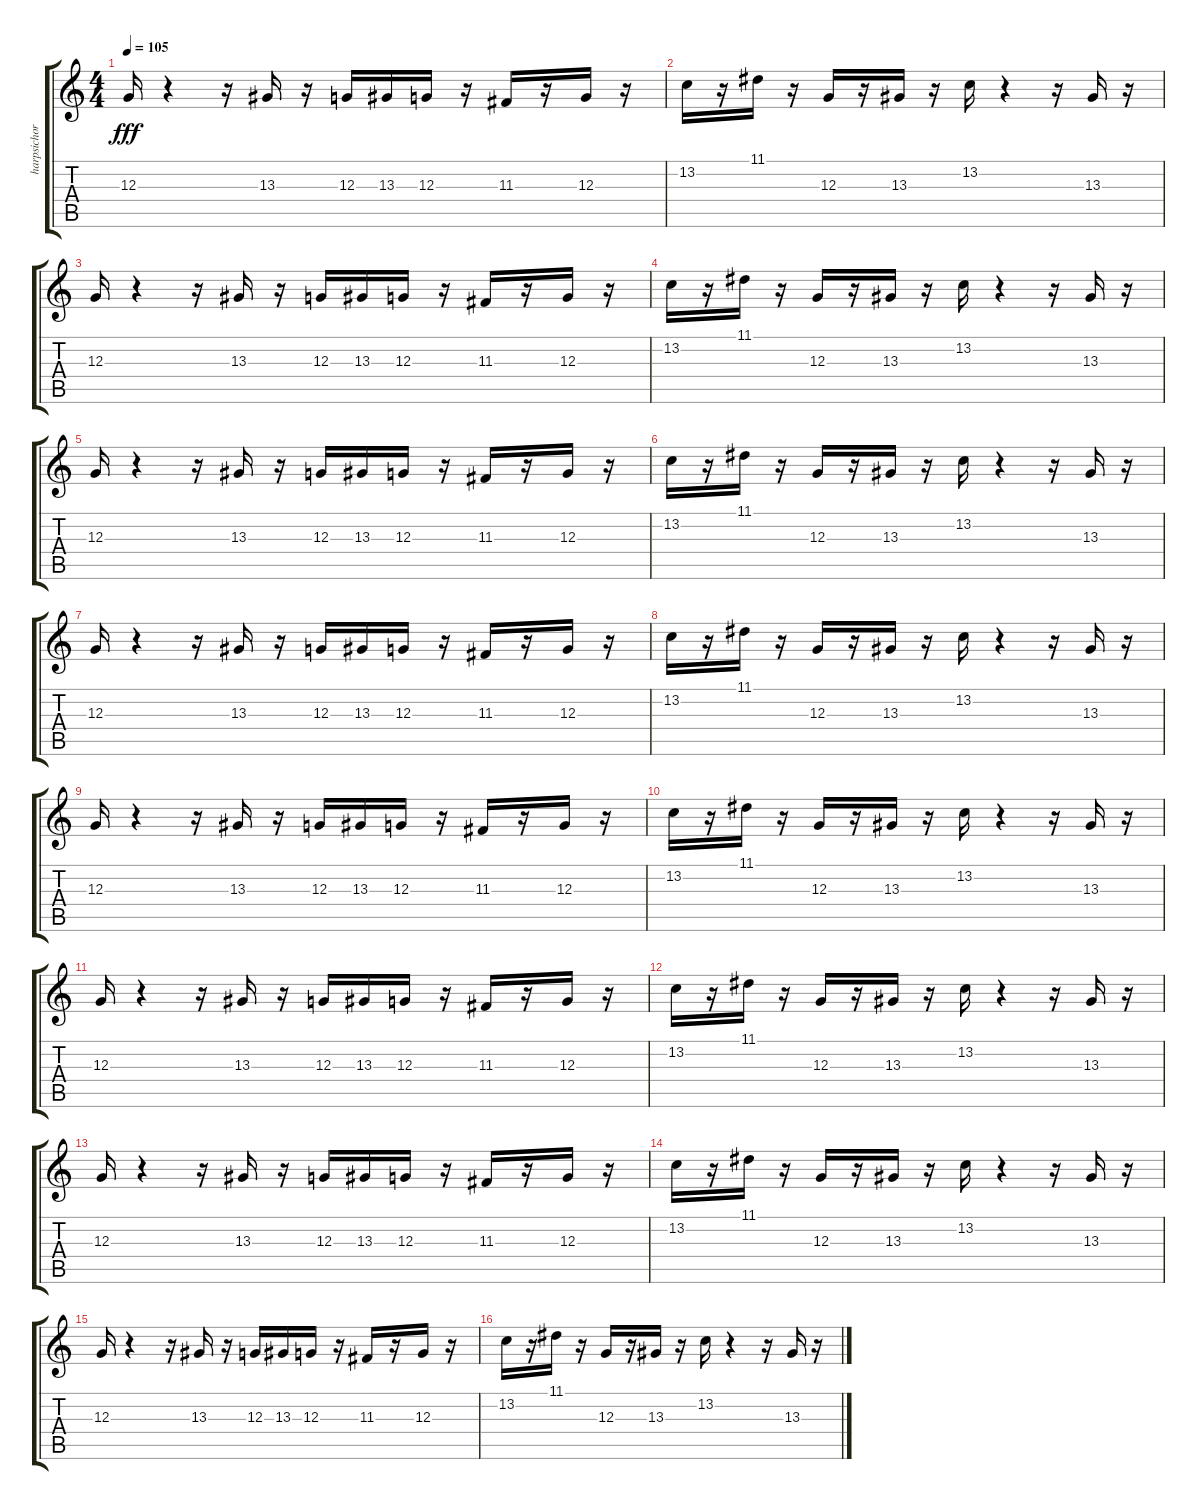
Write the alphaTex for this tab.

\track ("harpsichord" "harpsichor") {instrument harpsichord}
\staff {score tabs}
\tuning (E4 B3 G3 D3 A2 E2) {hide}
\ts (4 4)
\tempo 105
\clef g2
\ks c
12.3.16{dy fff} r.4 r.16 13.3.16 r.16 12.3.16 13.3.16 12.3.16 r.16 11.3.16 r.16 12.3.16 r.16 |
13.2.16 r.16 11.1.16 r.16 12.3.16 r.16 13.3.16 r.16 13.2.16 r.4 r.16 13.3.16 r.16 |
12.3.16 r.4 r.16 13.3.16 r.16 12.3.16 13.3.16 12.3.16 r.16 11.3.16 r.16 12.3.16 r.16 |
13.2.16 r.16 11.1.16 r.16 12.3.16 r.16 13.3.16 r.16 13.2.16 r.4 r.16 13.3.16 r.16 |
12.3.16 r.4 r.16 13.3.16 r.16 12.3.16 13.3.16 12.3.16 r.16 11.3.16 r.16 12.3.16 r.16 |
13.2.16 r.16 11.1.16 r.16 12.3.16 r.16 13.3.16 r.16 13.2.16 r.4 r.16 13.3.16 r.16 |
12.3.16 r.4 r.16 13.3.16 r.16 12.3.16 13.3.16 12.3.16 r.16 11.3.16 r.16 12.3.16 r.16 |
13.2.16 r.16 11.1.16 r.16 12.3.16 r.16 13.3.16 r.16 13.2.16 r.4 r.16 13.3.16 r.16 |
12.3.16 r.4 r.16 13.3.16 r.16 12.3.16 13.3.16 12.3.16 r.16 11.3.16 r.16 12.3.16 r.16 |
13.2.16 r.16 11.1.16 r.16 12.3.16 r.16 13.3.16 r.16 13.2.16 r.4 r.16 13.3.16 r.16 |
12.3.16 r.4 r.16 13.3.16 r.16 12.3.16 13.3.16 12.3.16 r.16 11.3.16 r.16 12.3.16 r.16 |
13.2.16 r.16 11.1.16 r.16 12.3.16 r.16 13.3.16 r.16 13.2.16 r.4 r.16 13.3.16 r.16 |
12.3.16 r.4 r.16 13.3.16 r.16 12.3.16 13.3.16 12.3.16 r.16 11.3.16 r.16 12.3.16 r.16 |
13.2.16 r.16 11.1.16 r.16 12.3.16 r.16 13.3.16 r.16 13.2.16 r.4 r.16 13.3.16 r.16 |
12.3.16 r.4 r.16 13.3.16 r.16 12.3.16 13.3.16 12.3.16 r.16 11.3.16 r.16 12.3.16 r.16 |
13.2.16 r.16 11.1.16 r.16 12.3.16 r.16 13.3.16 r.16 13.2.16 r.4 r.16 13.3.16 r.16
